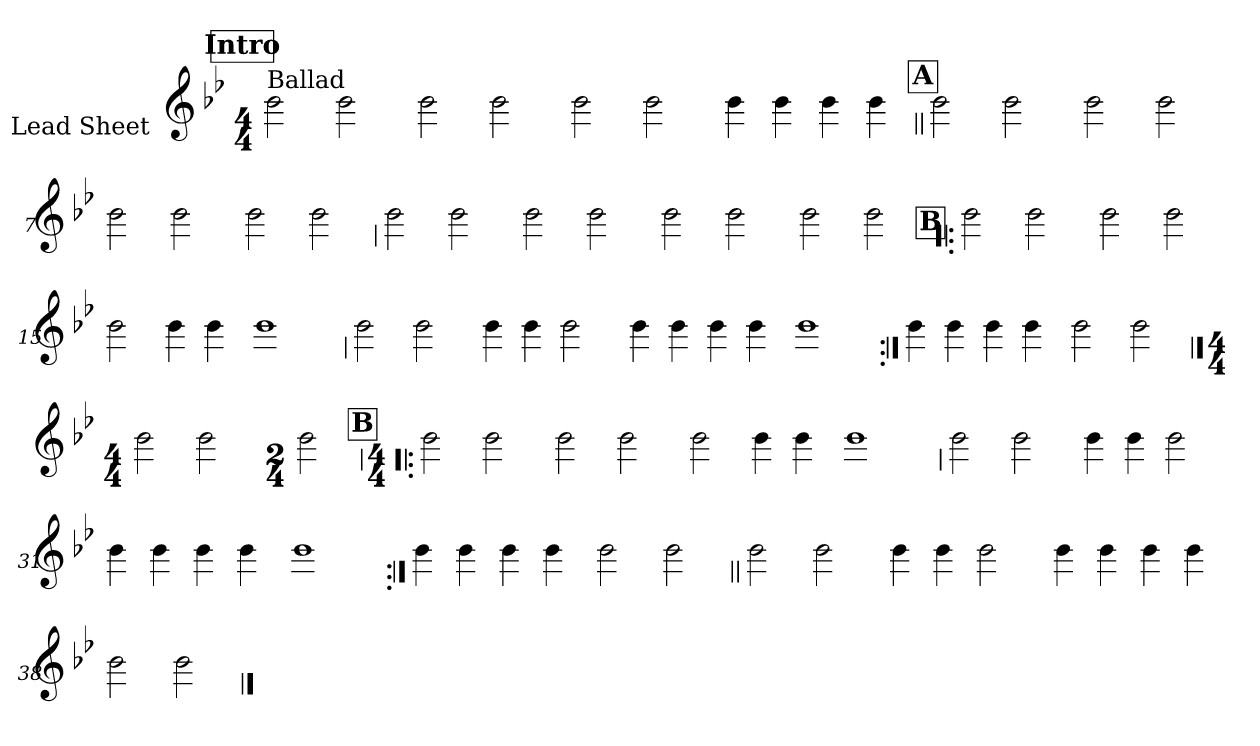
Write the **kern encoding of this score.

**kern
*part1
*staff1
*I"Lead Sheet
*stria0
*clefG2
*k[b-e-]
*B-:
*M4/4
*MM66
!!LO:REH:place=s1:a:t=Intro
=1||
!LO:TX:a:t=Ballad
2b-
2b-
=2-
2b-
2b-
=3-
2b-
2b-
=4-
4b-
4b-
4b-
4b-
!!LO:LB:g=z
!!LO:REH:place=s1:a:t=A
=5||
2b-
2b-
=6-
2b-
2b-
=7-
2b-
2b-
=8-
2b-
2b-
!!LO:LB:g=z
=9
2b-
2b-
=10-
2b-
2b-
=11-
2b-
2b-
=12-
2b-
2b-
!!LO:LB:g=z
!!LO:REH:place=s1:a:t=B
=13!|:
2b-
2b-
=14-
2b-
2b-
=15-
2b-
4b-
4b-
=16-
1b-
!!LO:LB:g=z
=17
2b-
2b-
=18-
4b-
4b-
2b-
=19-
4b-
4b-
4b-
4b-
=20-
1b-
!!LO:LB:g=z
=21:|!
4b-
4b-
4b-
4b-
=22-
2b-
2b-
!!LO:LB:g=z
==23
*M4/4
2b-
2b-
=24-
*M2/4
2b-
!!LO:LB:g=z
!!LO:REH:place=s1:a:t=B
=25!|:
*M4/4
2b-
2b-
=26-
2b-
2b-
=27-
2b-
4b-
4b-
=28-
1b-
!!LO:LB:g=z
=29
2b-
2b-
=30-
4b-
4b-
2b-
=31-
4b-
4b-
4b-
4b-
=32-
1b-
!!LO:LB:g=z
=33:|!
4b-
4b-
4b-
4b-
=34-
2b-
2b-
!!LO:LB:g=z
=35||
2b-
2b-
=36-
4b-
4b-
2b-
=37-
4b-
4b-
4b-
4b-
=38-
2b-
2b-
==
*-
